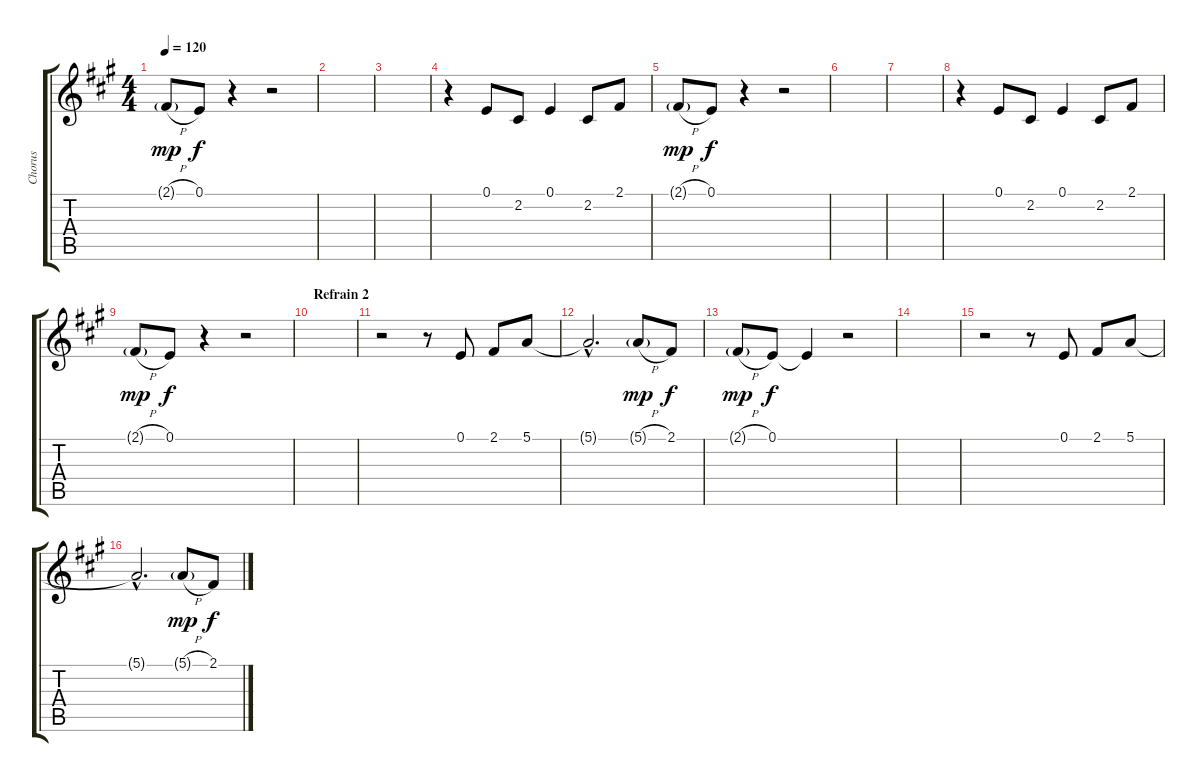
\track ("Chorus" "Chorus") {instrument lead6voice}
\staff {score tabs}
\tuning (E4 B3 G3 D3 A2 E2) {hide}
\ts (4 4)
\tempo 120
\clef g2
\ks a
2.1{h g}.8{dy mp} 0.1.8{dy f} r.4 r.2 |
|
|
r.4 0.1.8 2.2.8 0.1.4 2.2.8 2.1.8 |
2.1{h g}.8{dy mp} 0.1.8{dy f} r.4 r.2 |
|
|
r.4 0.1.8 2.2.8 0.1.4 2.2.8 2.1.8 |
2.1{h g}.8{dy mp} 0.1.8{dy f} r.4 r.2 |
\section ("" "Refrain 2")
|
r.2 r.8 0.1.8 2.1.8 5.1.8 |
5.1{hac t}.2{d} 5.1{h g}.8{dy mp} 2.1.8{dy f} |
2.1{h g}.8{dy mp} 0.1.8{dy f} 0.1{t}.4 r.2 |
|
r.2 r.8 0.1.8 2.1.8 5.1.8 |
5.1{hac t}.2{d} 5.1{h g}.8{dy mp} 2.1.8{dy f}
